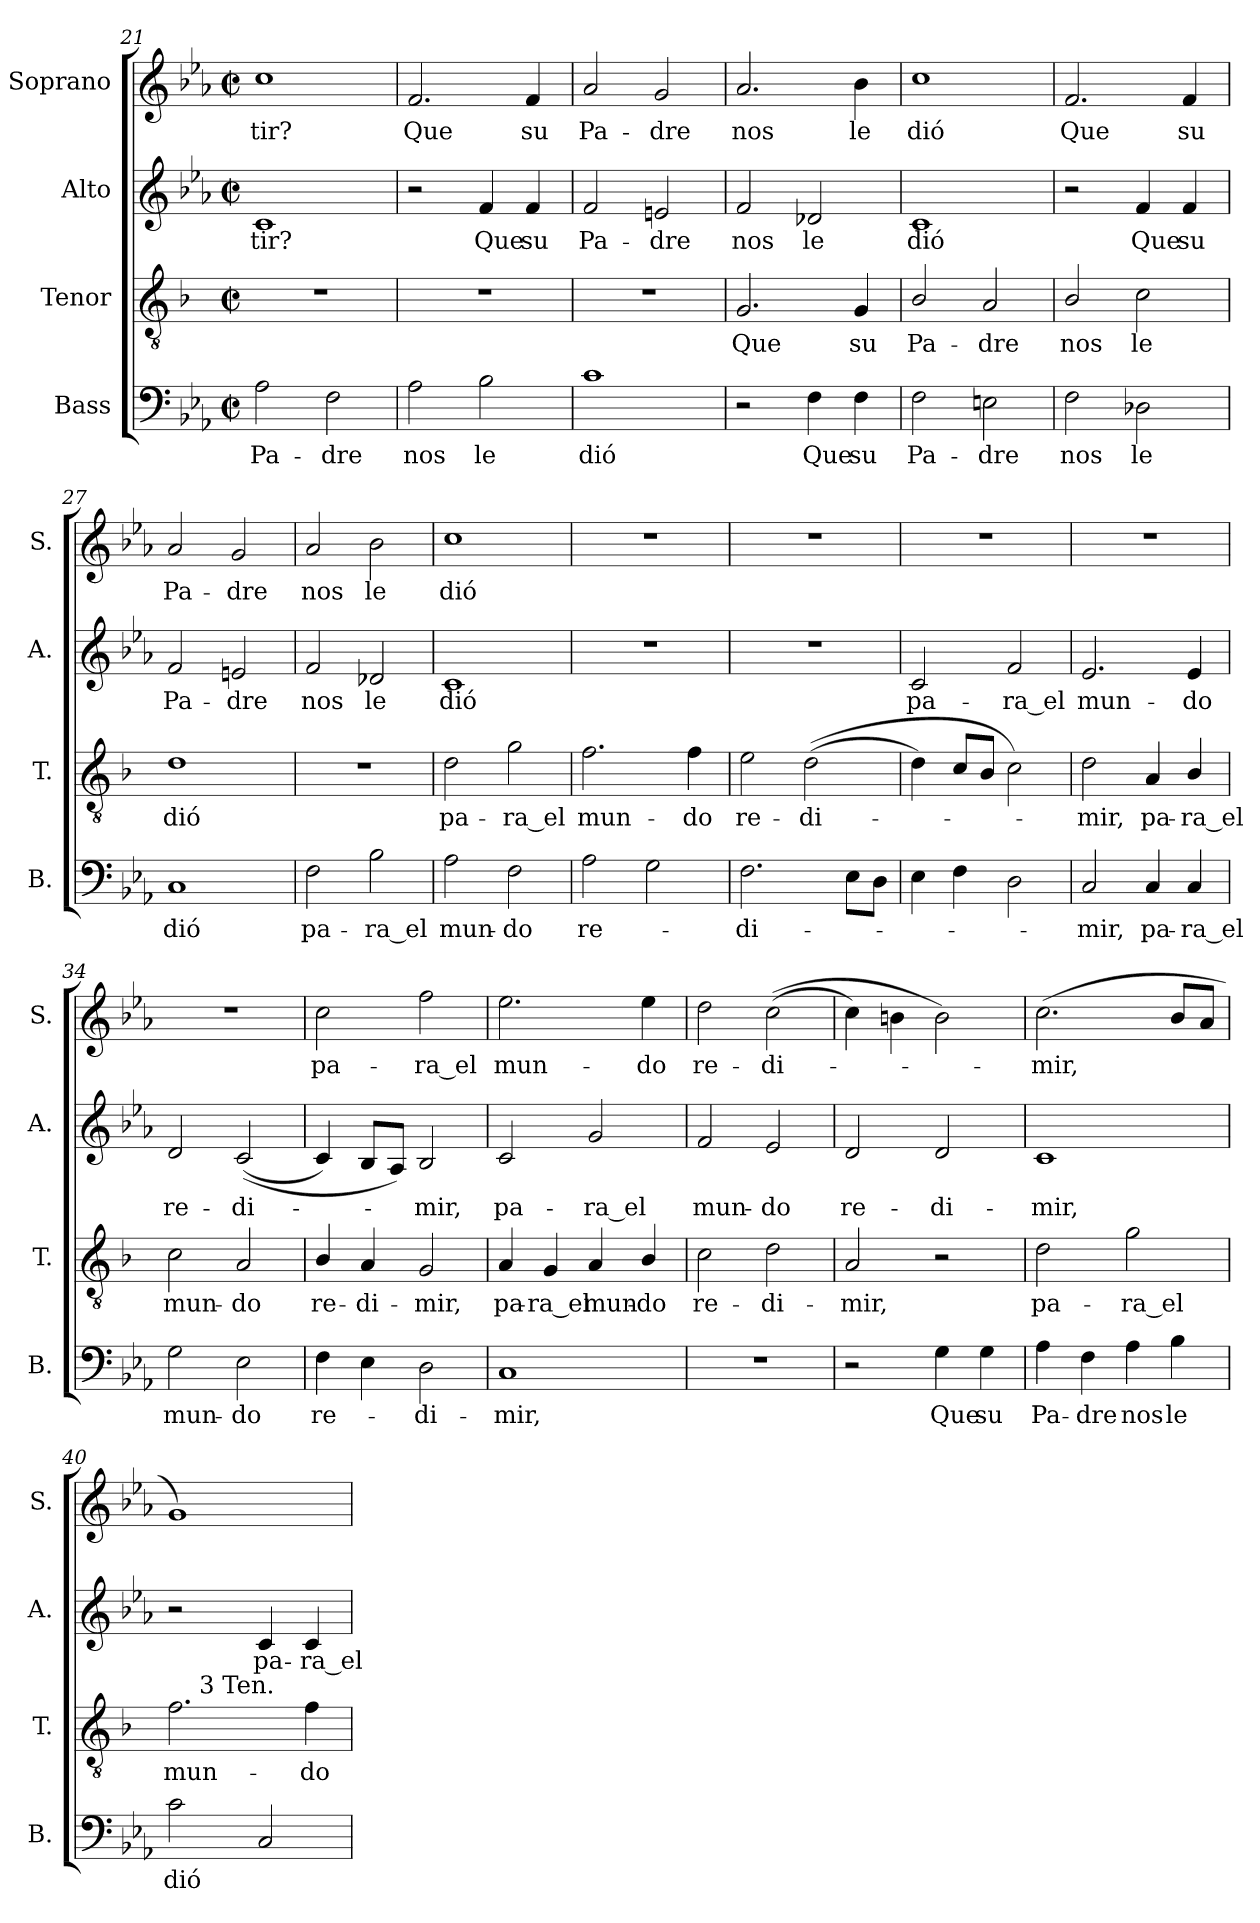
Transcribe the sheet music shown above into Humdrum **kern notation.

**kern	**text	**kern	**text	**kern	**text	**kern	**text
*part4	*part4	*part3	*part3	*part2	*part2	*part1	*part1
*staff4	*staff4	*staff3	*staff3	*staff2	*staff2	*staff1	*staff1
*I"Bass	*	*I"Tenor	*	*I"Alto	*	*I"Soprano	*
*I'B.	*	*I'T.	*	*I'A.	*	*I'S.	*
*clefF4	*	*clefGv2	*	*clefG2	*	*clefG2	*
*	*	*ITrd1c2	*	*	*	*	*
*k[b-e-a-]	*	*k[b-e-a-]	*	*k[b-e-a-]	*	*k[b-e-a-]	*
*E-:	*	*E-:	*	*E-:	*	*E-:	*
*M2/2	*	*M2/2	*	*M2/2	*	*M2/2	*
*met(c|)	*	*met(c|)	*	*met(c|)	*	*met(c|)	*
=21	=21	=21	=21	=21	=21	=21	=21
2A-\	Pa-	1r	.	1c	-tir?	1cc	-tir?
2F\	-dre	.	.	.	.	.	.
!!LO:PB:g=z
=22	=22	=22	=22	=22	=22	=22	=22
2A-\	nos	1r	.	2r	.	2.f/	Que
2B-\	le	.	.	4f/	Que	.	.
.	.	.	.	4f/	su	4f/	su
=23	=23	=23	=23	=23	=23	=23	=23
1c	dió	1r	.	2f/	Pa-	2a-/	Pa-
.	.	.	.	2en/	-dre	2g/	-dre
=24	=24	=24	=24	=24	=24	=24	=24
2r	.	2.F/	Que	2f/	nos	2.a-/	nos
4F\	Que	.	.	2d-X/	le	.	.
4F\	su	4F/	su	.	.	4b-\	le
=25	=25	=25	=25	=25	=25	=25	=25
2F\	Pa-	2A-/	Pa-	1c	dió	1cc	dió
2En\	-dre	2G/	-dre	.	.	.	.
=26	=26	=26	=26	=26	=26	=26	=26
2F\	nos	2A-/	nos	2r	.	2.f/	Que
2D-X\	le	2B-\	le	4f/	Que	.	.
.	.	.	.	4f/	su	4f/	su
=27	=27	=27	=27	=27	=27	=27	=27
1C	dió	1c	dió	2f/	Pa-	2a-/	Pa-
.	.	.	.	2en/	-dre	2g/	-dre
=28	=28	=28	=28	=28	=28	=28	=28
2F\	pa-	1r	.	2f/	nos	2a-/	nos
2B-\	-ra_el	.	.	2d-X/	le	2b-\	le
!!LO:LB:g=z
=29	=29	=29	=29	=29	=29	=29	=29
2A-\	mun-	2c\	pa-	1c	dió	1cc	dió
2F\	-do	2f\	-ra_el	.	.	.	.
=30	=30	=30	=30	=30	=30	=30	=30
2A-\	re-	2.e-\	mun-	1r	.	1r	.
2G\	.	.	.	.	.	.	.
.	.	4e-\	-do	.	.	.	.
=31	=31	=31	=31	=31	=31	=31	=31
2.F\	-di-	2d\	re-	1r	.	1r	.
.	.	((2c\	-di-	.	.	.	.
8E-\L	.	.	.	.	.	.	.
8D\J	.	.	.	.	.	.	.
=32	=32	=32	=32	=32	=32	=32	=32
4E-\	.	4c\)	.	2c/	pa-	1r	.
4F\	.	8B-/L	.	.	.	.	.
.	.	8A-/J	.	.	.	.	.
2D\	.	2B-\)	.	2f/	-ra_el	.	.
=33	=33	=33	=33	=33	=33	=33	=33
2C/	-mir,	2c\	-mir,	2.e-/	mun-	1r	.
4C/	pa-	4G/	pa-	.	.	.	.
4C/	-ra_el	4A-/	-ra_el	4e-/	-do	.	.
=34	=34	=34	=34	=34	=34	=34	=34
2G\	mun-	2B-\	mun-	2d/	re-	1r	.
2E-\	-do	2G/	-do	((2c/	-di-	.	.
=35	=35	=35	=35	=35	=35	=35	=35
4F\	re-	4A-/	re-	4c/)	.	2cc\	pa-
4E-\	.	4G/	-di-	8B-/L	.	.	.
.	.	.	.	8A-/J)	.	.	.
2D\	-di-	2F/	-mir,	2B-/	-mir,	2ff\	-ra_el
!!LO:LB:g=z
=36	=36	=36	=36	=36	=36	=36	=36
1C	-mir,	4G/	pa-	2c/	pa-	2.ee-\	mun-
.	.	4F/	-ra_el	.	.	.	.
.	.	4G/	mun-	2g/	-ra_el	.	.
.	.	4A-/	-do	.	.	4ee-\	-do
=37	=37	=37	=37	=37	=37	=37	=37
1r	.	2B-\	re-	2f/	mun-	2dd\	re-
.	.	2c\	-di-	2e-/	-do	((2cc\	-di-
=38	=38	=38	=38	=38	=38	=38	=38
2r	.	2G/	-mir,	2d/	re-	4cc\)	.
.	.	.	.	.	.	4bn\	.
4G\	Que	2r	.	2d/	-di-	2b\)	.
4G\	su	.	.	.	.	.	.
=39	=39	=39	=39	=39	=39	=39	=39
4A-\	Pa-	2c\	pa-	1c	-mir,	(2.cc\	-mir,
4F\	-dre	.	.	.	.	.	.
4A-\	nos	2f\	-ra_el	.	.	.	.
4B-\	le	.	.	.	.	8b-/L	.
.	.	.	.	.	.	8a-/J	.
=40	=40	=40	=40	=40	=40	=40	=40
*	*	*^	*	*	*	*	*
2c\	dió	2.e-\	8ryy	mun-	2r	.	1g)	.
!	!	!	!LO:TX:a:t=3 Ten.	!	!	!	!	!
.	.	.	2..ryy	.	.	.	.	.
2C/	.	.	.	.	4c/	pa-	.	.
.	.	4e-\	.	-do	4c/	-ra_el	.	.
*	*	*v	*v	*	*	*	*	*
=	=	=	=	=	=	=	=
*-	*-	*-	*-	*-	*-	*-	*-
